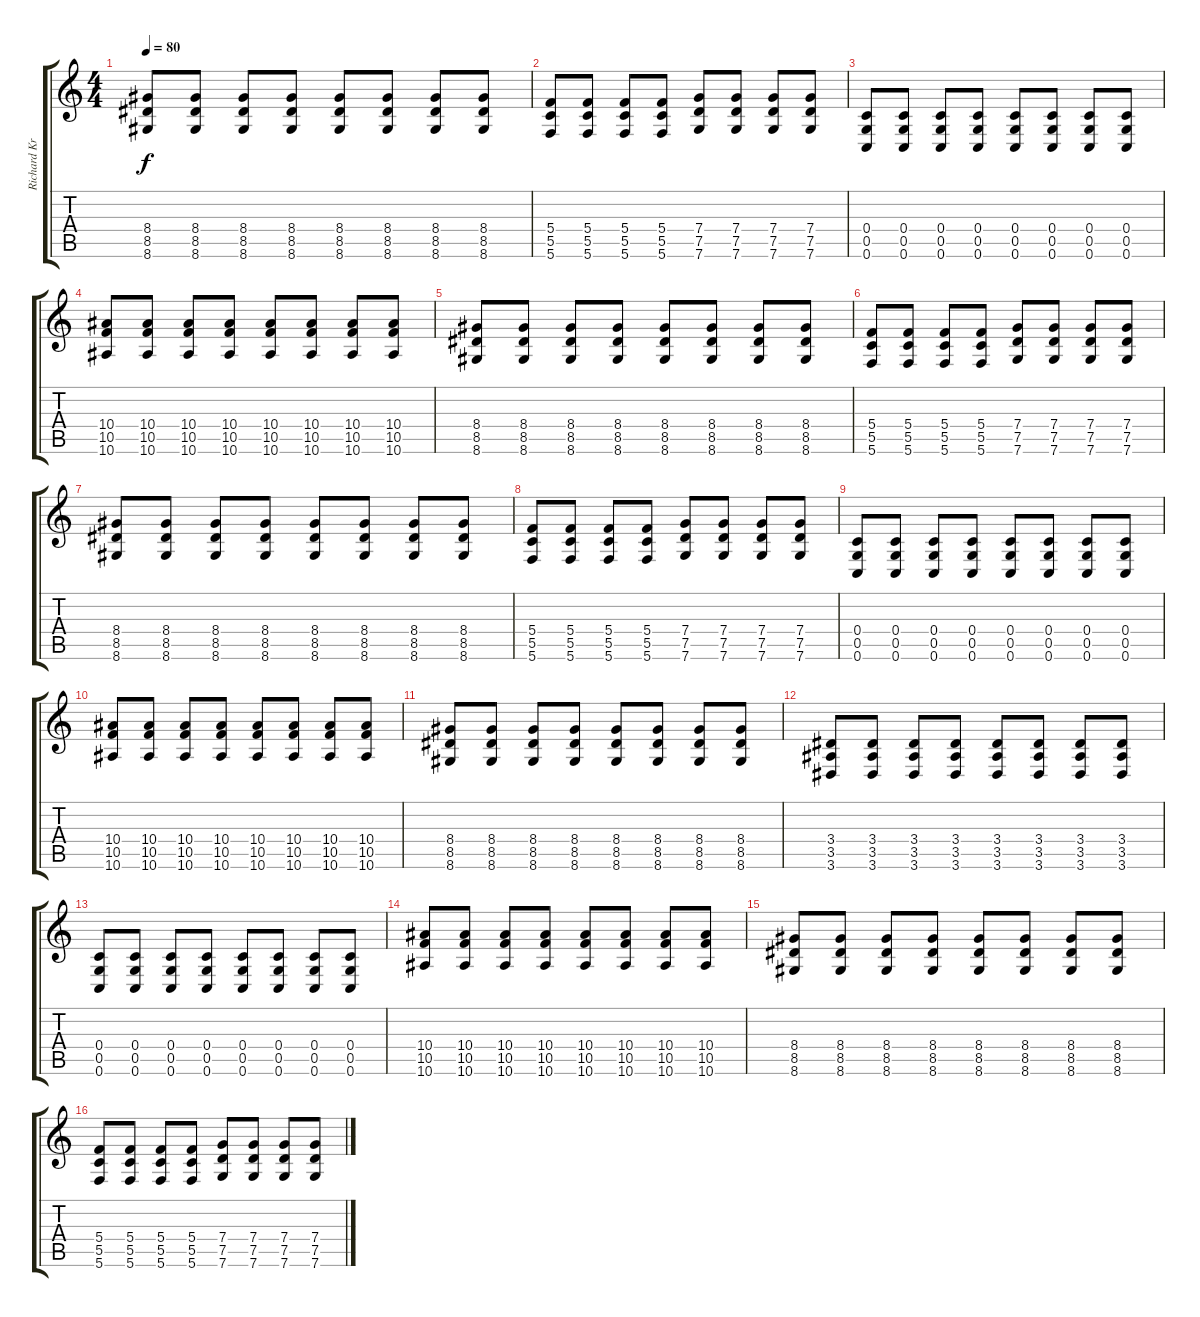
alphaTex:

\track ("Richard Kruspe // Rhythm" "Richard Kr") {instrument distortionguitar}
\staff {score tabs}
\tuning (D4 A3 F3 C3 G2 C2) {hide}
\ts (4 4)
\tempo 80
\clef g2
\ks c
(8.4 8.5 8.6).8{dy f} (8.4 8.5 8.6).8 (8.4 8.5 8.6).8 (8.4 8.5 8.6).8 (8.4 8.5 8.6).8 (8.4 8.5 8.6).8 (8.4 8.5 8.6).8 (8.4 8.5 8.6).8 |
(5.4 5.5 5.6).8 (5.4 5.5 5.6).8 (5.4 5.5 5.6).8 (5.4 5.5 5.6).8 (7.4 7.5 7.6).8 (7.4 7.5 7.6).8 (7.4 7.5 7.6).8 (7.4 7.5 7.6).8 |
(0.4 0.5 0.6).8 (0.4 0.5 0.6).8 (0.4 0.5 0.6).8 (0.4 0.5 0.6).8 (0.4 0.5 0.6).8 (0.4 0.5 0.6).8 (0.4 0.5 0.6).8 (0.4 0.5 0.6).8 |
(10.4 10.5 10.6).8 (10.4 10.5 10.6).8 (10.4 10.5 10.6).8 (10.4 10.5 10.6).8 (10.4 10.5 10.6).8 (10.4 10.5 10.6).8 (10.4 10.5 10.6).8 (10.4 10.5 10.6).8 |
(8.4 8.5 8.6).8 (8.4 8.5 8.6).8 (8.4 8.5 8.6).8 (8.4 8.5 8.6).8 (8.4 8.5 8.6).8 (8.4 8.5 8.6).8 (8.4 8.5 8.6).8 (8.4 8.5 8.6).8 |
(5.4 5.5 5.6).8 (5.4 5.5 5.6).8 (5.4 5.5 5.6).8 (5.4 5.5 5.6).8 (7.4 7.5 7.6).8 (7.4 7.5 7.6).8 (7.4 7.5 7.6).8 (7.4 7.5 7.6).8 |
(8.4 8.5 8.6).8 (8.4 8.5 8.6).8 (8.4 8.5 8.6).8 (8.4 8.5 8.6).8 (8.4 8.5 8.6).8 (8.4 8.5 8.6).8 (8.4 8.5 8.6).8 (8.4 8.5 8.6).8 |
(5.4 5.5 5.6).8 (5.4 5.5 5.6).8 (5.4 5.5 5.6).8 (5.4 5.5 5.6).8 (7.4 7.5 7.6).8 (7.4 7.5 7.6).8 (7.4 7.5 7.6).8 (7.4 7.5 7.6).8 |
(0.4 0.5 0.6).8 (0.4 0.5 0.6).8 (0.4 0.5 0.6).8 (0.4 0.5 0.6).8 (0.4 0.5 0.6).8 (0.4 0.5 0.6).8 (0.4 0.5 0.6).8 (0.4 0.5 0.6).8 |
(10.4 10.5 10.6).8 (10.4 10.5 10.6).8 (10.4 10.5 10.6).8 (10.4 10.5 10.6).8 (10.4 10.5 10.6).8 (10.4 10.5 10.6).8 (10.4 10.5 10.6).8 (10.4 10.5 10.6).8 |
(8.4 8.5 8.6).8 (8.4 8.5 8.6).8 (8.4 8.5 8.6).8 (8.4 8.5 8.6).8 (8.4 8.5 8.6).8 (8.4 8.5 8.6).8 (8.4 8.5 8.6).8 (8.4 8.5 8.6).8 |
(3.4 3.5 3.6).8 (3.4 3.5 3.6).8 (3.4 3.5 3.6).8 (3.4 3.5 3.6).8 (3.4 3.5 3.6).8 (3.4 3.5 3.6).8 (3.4 3.5 3.6).8 (3.4 3.5 3.6).8 |
(0.4 0.5 0.6).8 (0.4 0.5 0.6).8 (0.4 0.5 0.6).8 (0.4 0.5 0.6).8 (0.4 0.5 0.6).8 (0.4 0.5 0.6).8 (0.4 0.5 0.6).8 (0.4 0.5 0.6).8 |
(10.4 10.5 10.6).8 (10.4 10.5 10.6).8 (10.4 10.5 10.6).8 (10.4 10.5 10.6).8 (10.4 10.5 10.6).8 (10.4 10.5 10.6).8 (10.4 10.5 10.6).8 (10.4 10.5 10.6).8 |
(8.4 8.5 8.6).8 (8.4 8.5 8.6).8 (8.4 8.5 8.6).8 (8.4 8.5 8.6).8 (8.4 8.5 8.6).8 (8.4 8.5 8.6).8 (8.4 8.5 8.6).8 (8.4 8.5 8.6).8 |
(5.4 5.5 5.6).8 (5.4 5.5 5.6).8 (5.4 5.5 5.6).8 (5.4 5.5 5.6).8 (7.4 7.5 7.6).8 (7.4 7.5 7.6).8 (7.4 7.5 7.6).8 (7.4 7.5 7.6).8
